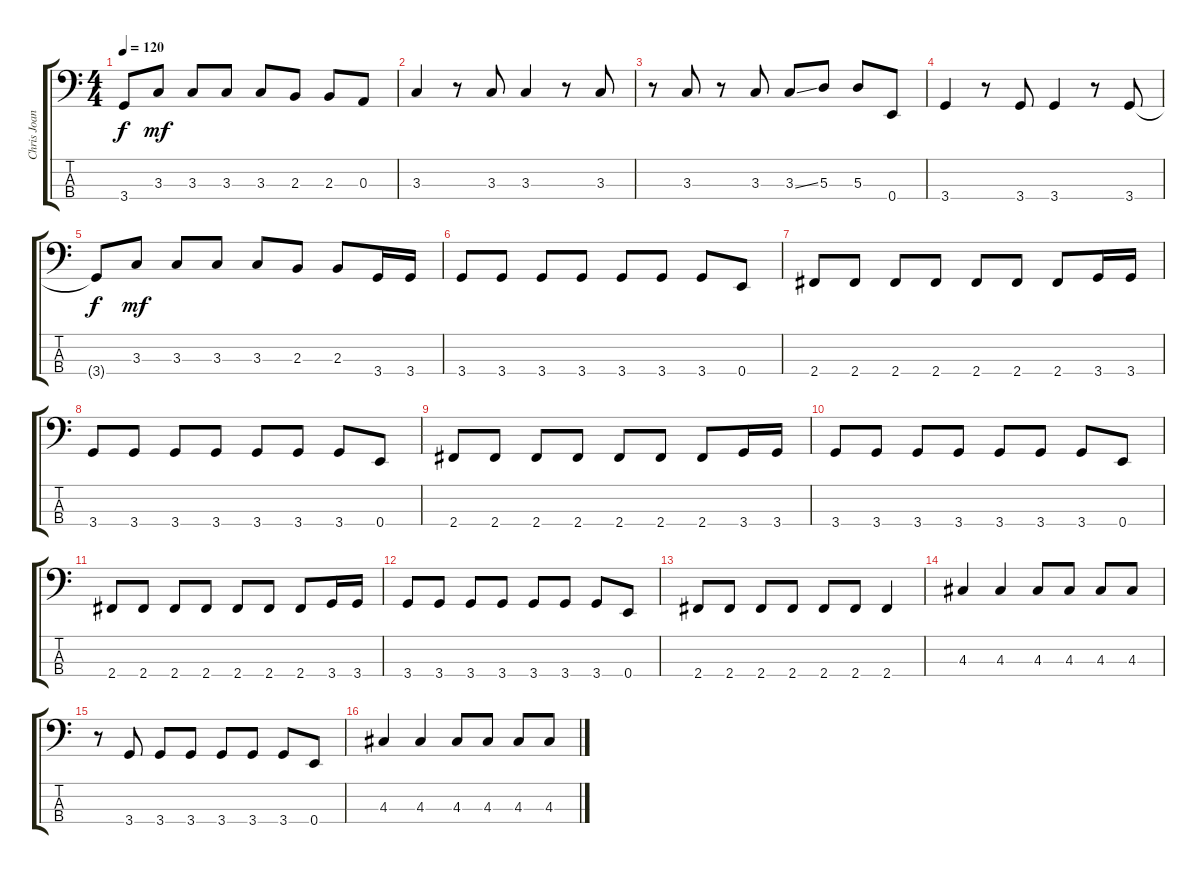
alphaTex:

\track ("Chris Joannou" "Chris Joan") {instrument electricbasspick}
\staff {score tabs}
\tuning (G2 D2 A1 E1) {hide}
\ts (4 4)
\tempo 120
\clef f4
\ks c
3.4{t}.8{dy f} 3.3.8{dy mf} 3.3.8 3.3.8 3.3.8 2.3.8 2.3.8 0.3.8 |
3.3.4 r.8 3.3.8 3.3.4 r.8 3.3.8 |
r.8 3.3.8 r.8 3.3.8 3.3{ss}.8 5.3.8 5.3.8 0.4.8 |
3.4.4 r.8 3.4.8 3.4.4 r.8 3.4.8 |
3.4{t}.8{dy f} 3.3.8{dy mf} 3.3.8 3.3.8 3.3.8 2.3.8 2.3.8 3.4.16 3.4.16 |
3.4.8 3.4.8 3.4.8 3.4.8 3.4.8 3.4.8 3.4.8 0.4.8 |
2.4.8 2.4.8 2.4.8 2.4.8 2.4.8 2.4.8 2.4.8 3.4.16 3.4.16 |
3.4.8 3.4.8 3.4.8 3.4.8 3.4.8 3.4.8 3.4.8 0.4.8 |
2.4.8 2.4.8 2.4.8 2.4.8 2.4.8 2.4.8 2.4.8 3.4.16 3.4.16 |
3.4.8 3.4.8 3.4.8 3.4.8 3.4.8 3.4.8 3.4.8 0.4.8 |
2.4.8 2.4.8 2.4.8 2.4.8 2.4.8 2.4.8 2.4.8 3.4.16 3.4.16 |
3.4.8 3.4.8 3.4.8 3.4.8 3.4.8 3.4.8 3.4.8 0.4.8 |
2.4.8 2.4.8 2.4.8 2.4.8 2.4.8 2.4.8 2.4.4 |
4.3.4 4.3.4 4.3.8 4.3.8 4.3.8 4.3.8 |
r.8 3.4.8 3.4.8 3.4.8 3.4.8 3.4.8 3.4.8 0.4.8 |
4.3.4 4.3.4 4.3.8 4.3.8 4.3.8 4.3.8
